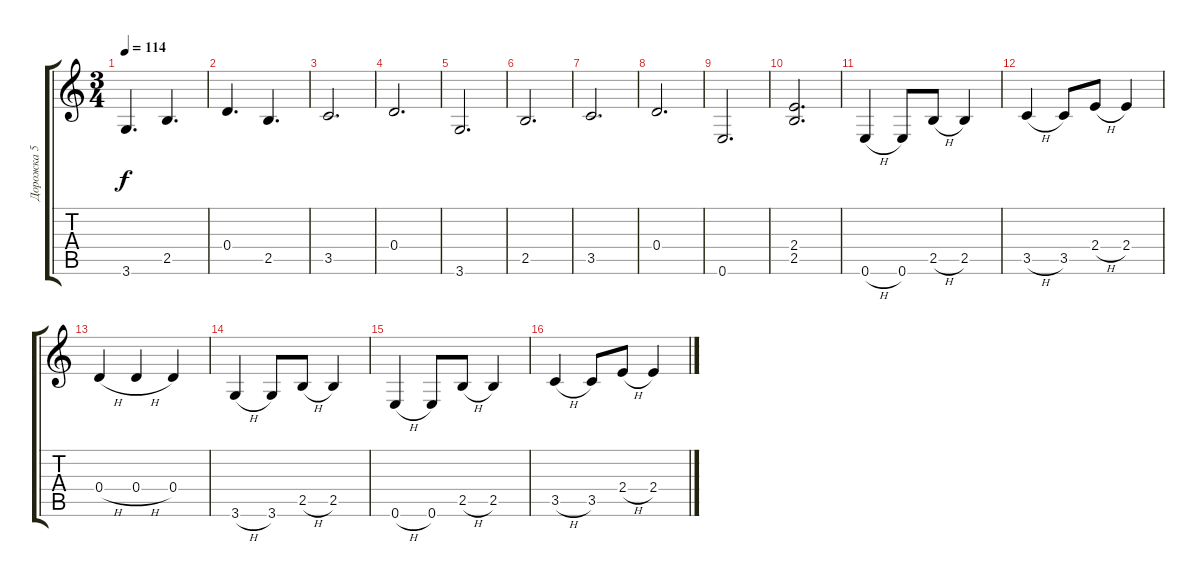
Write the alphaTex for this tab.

\track ("Дорожка 5" "Дорожка 5") {instrument acousticbass}
\staff {score tabs}
\tuning (E4 B3 G3 D3 A2 E2) {hide}
\ts (3 4)
\tempo 114
\clef g2
\ks c
3.6.4{d dy f} 2.5.4{d} |
0.4.4{d} 2.5.4{d} |
3.5.2{d} |
0.4.2{d} |
3.6.2{d} |
2.5.2{d} |
3.5.2{d} |
0.4.2{d} |
0.6.2{d} |
(2.4 2.5).2{d} |
0.6{h}.4 0.6.8 2.5{h}.8 2.5.4 |
3.5{h}.4 3.5.8 2.4{h}.8 2.4.4 |
0.4{h}.4 0.4{h}.4 0.4.4 |
3.6{h}.4 3.6.8 2.5{h}.8 2.5.4 |
0.6{h}.4 0.6.8 2.5{h}.8 2.5.4 |
3.5{h}.4 3.5.8 2.4{h}.8 2.4.4
